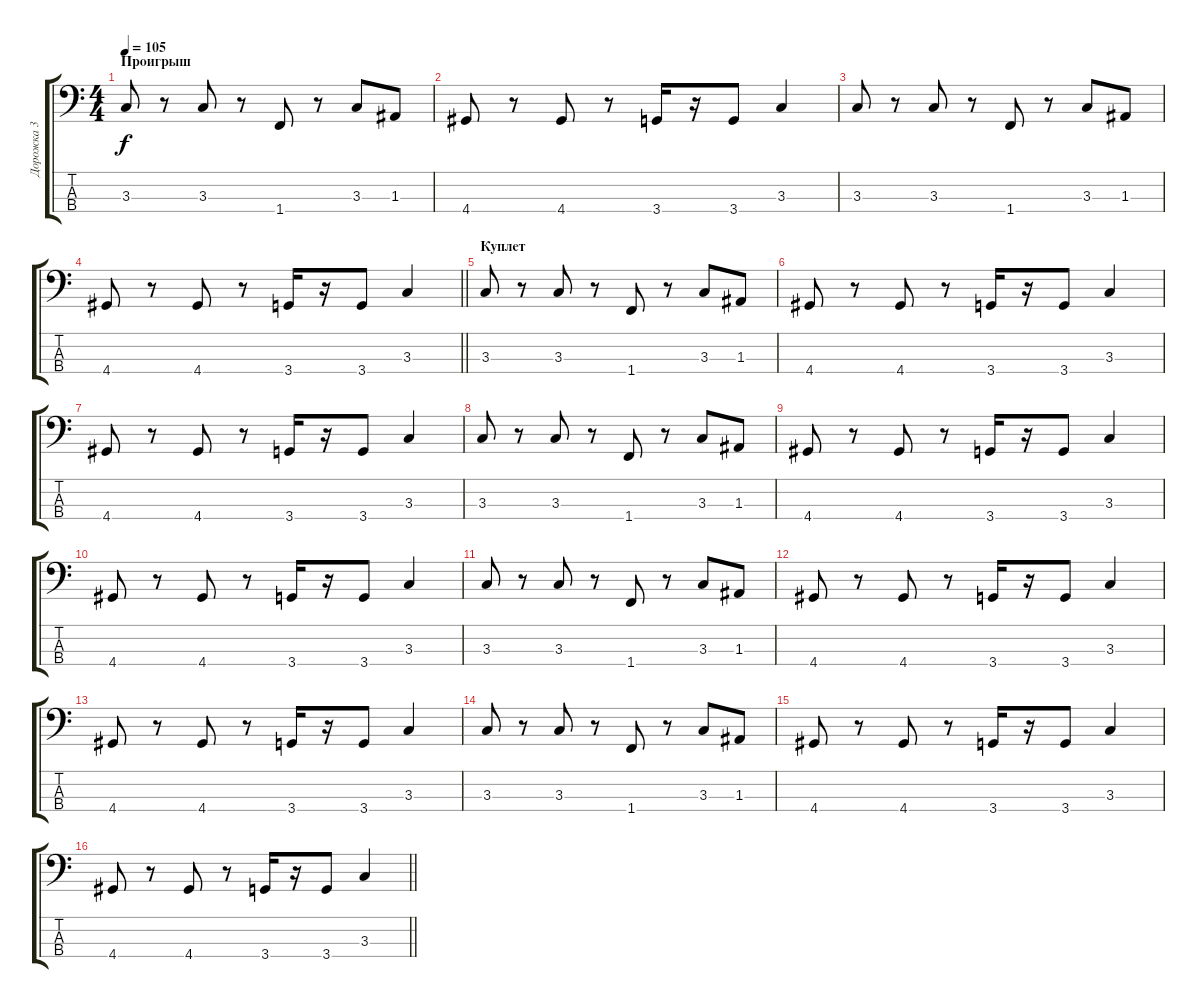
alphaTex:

\track ("Дорожка 3" "Дорожка 3") {instrument acousticbass}
\staff {score tabs}
\tuning (G2 D2 A1 E1) {hide}
\ts (4 4)
\section ("" "Проигрыш")
\tempo 105
\clef f4
\ks c
3.3.8{dy f} r.8 3.3.8 r.8 1.4.8 r.8 3.3.8 1.3.8 |
4.4.8 r.8 4.4.8 r.8 3.4.16 r.16 3.4.8 3.3.4 |
3.3.8 r.8 3.3.8 r.8 1.4.8 r.8 3.3.8 1.3.8 |
\barLineRight lightlight
4.4.8 r.8 4.4.8 r.8 3.4.16 r.16 3.4.8 3.3.4 |
\section ("" "Куплет")
3.3.8 r.8 3.3.8 r.8 1.4.8 r.8 3.3.8 1.3.8 |
4.4.8 r.8 4.4.8 r.8 3.4.16 r.16 3.4.8 3.3.4 |
4.4.8 r.8 4.4.8 r.8 3.4.16 r.16 3.4.8 3.3.4 |
3.3.8 r.8 3.3.8 r.8 1.4.8 r.8 3.3.8 1.3.8 |
4.4.8 r.8 4.4.8 r.8 3.4.16 r.16 3.4.8 3.3.4 |
4.4.8 r.8 4.4.8 r.8 3.4.16 r.16 3.4.8 3.3.4 |
3.3.8 r.8 3.3.8 r.8 1.4.8 r.8 3.3.8 1.3.8 |
4.4.8 r.8 4.4.8 r.8 3.4.16 r.16 3.4.8 3.3.4 |
4.4.8 r.8 4.4.8 r.8 3.4.16 r.16 3.4.8 3.3.4 |
3.3.8 r.8 3.3.8 r.8 1.4.8 r.8 3.3.8 1.3.8 |
4.4.8 r.8 4.4.8 r.8 3.4.16 r.16 3.4.8 3.3.4 |
\barLineRight lightlight
4.4.8 r.8 4.4.8 r.8 3.4.16 r.16 3.4.8 3.3.4
